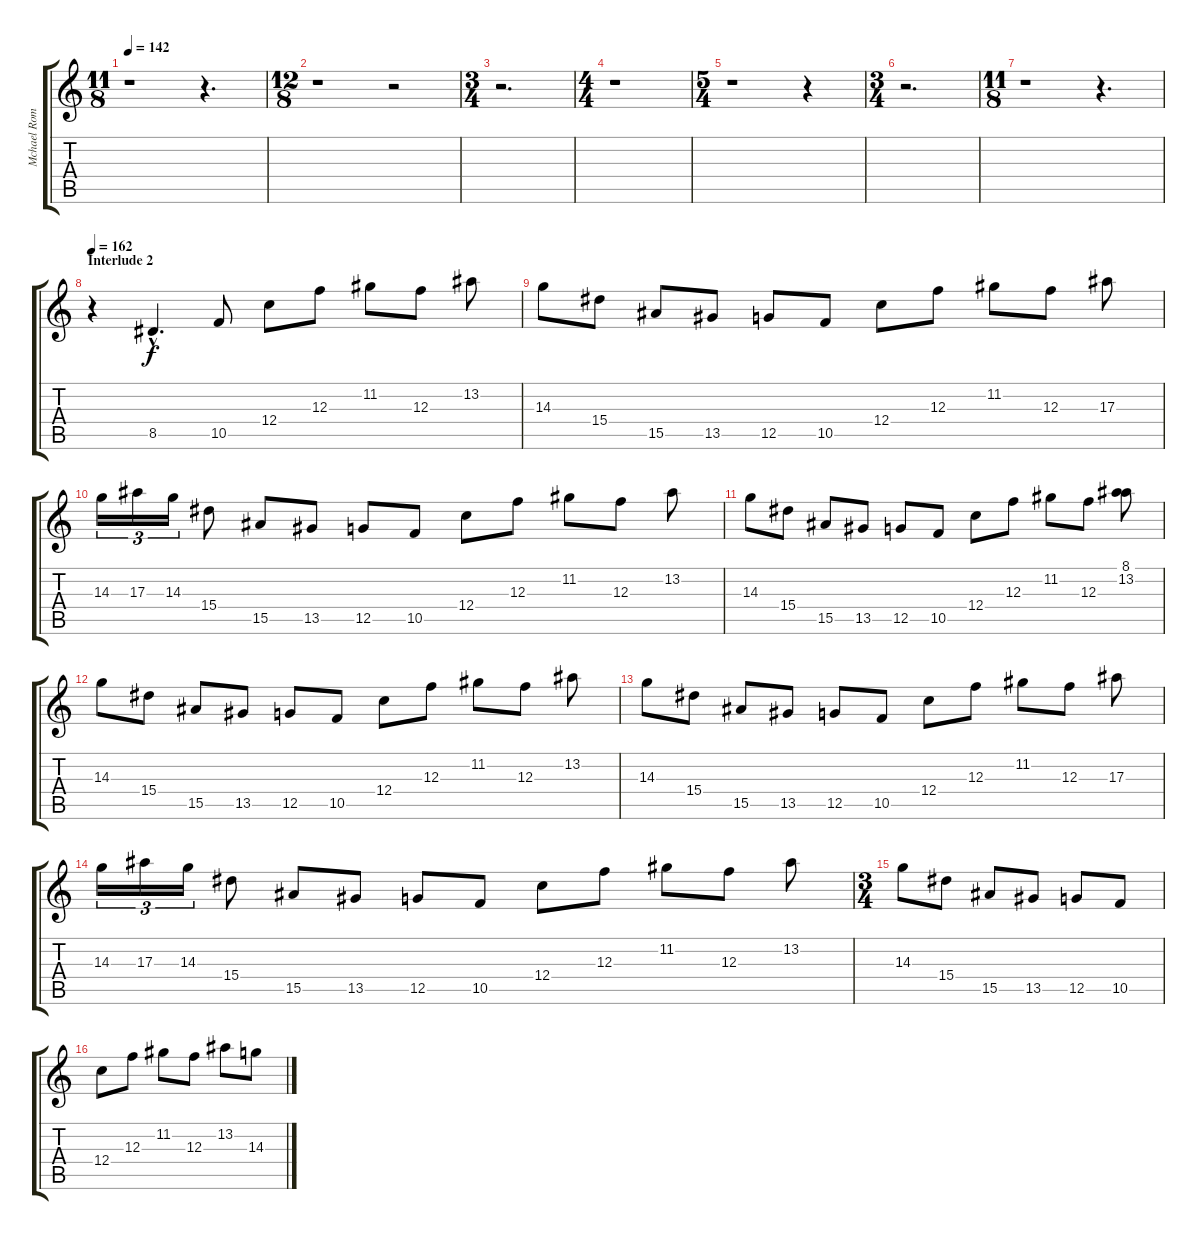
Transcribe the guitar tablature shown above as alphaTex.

\track ("Mchael Romeo Acoustic" "Mchael Rom") {instrument distortionguitar}
\staff {score tabs}
\tuning (D4 A3 F3 C3 G2 D2) {hide}
\ts (11 8)
\tempo 142
\clef g2
\ks c
r.1{dy f} r.4{d} |
\ts (12 8)
r.1 r.2 |
\ts (3 4)
r.2{d} |
\ts (4 4)
r.1 |
\ts (5 4)
r.1 r.4 |
\ts (3 4)
r.2{d} |
\ts (11 8)
r.1 r.4{d} |
\section ("" "Interlude 2")
\tempo 162
r.4 8.5{hac}.4{d} 10.5.8 12.4.8 12.3.8 11.2.8 12.3.8 13.2.8 |
14.3.8 15.4.8 15.5.8 13.5.8 12.5.8 10.5.8 12.4.8 12.3.8 11.2.8 12.3.8 17.3.8 |
14.3.16{tu (3 2)} 17.3.16{tu (3 2)} 14.3.16{tu (3 2)} 15.4.8 15.5.8 13.5.8 12.5.8 10.5.8 12.4.8 12.3.8 11.2.8 12.3.8 13.2.8 |
14.3.8 15.4.8 15.5.8 13.5.8 12.5.8 10.5.8 12.4.8 12.3.8 11.2.8 12.3.8 (8.1 13.2).8 |
14.3.8 15.4.8 15.5.8 13.5.8 12.5.8 10.5.8 12.4.8 12.3.8 11.2.8 12.3.8 13.2.8 |
14.3.8 15.4.8 15.5.8 13.5.8 12.5.8 10.5.8 12.4.8 12.3.8 11.2.8 12.3.8 17.3.8 |
14.3.16{tu (3 2)} 17.3.16{tu (3 2)} 14.3.16{tu (3 2)} 15.4.8 15.5.8 13.5.8 12.5.8 10.5.8 12.4.8 12.3.8 11.2.8 12.3.8 13.2.8 |
\ts (3 4)
14.3.8 15.4.8 15.5.8 13.5.8 12.5.8 10.5.8 |
12.4.8 12.3.8 11.2.8 12.3.8 13.2.8 14.3.8
